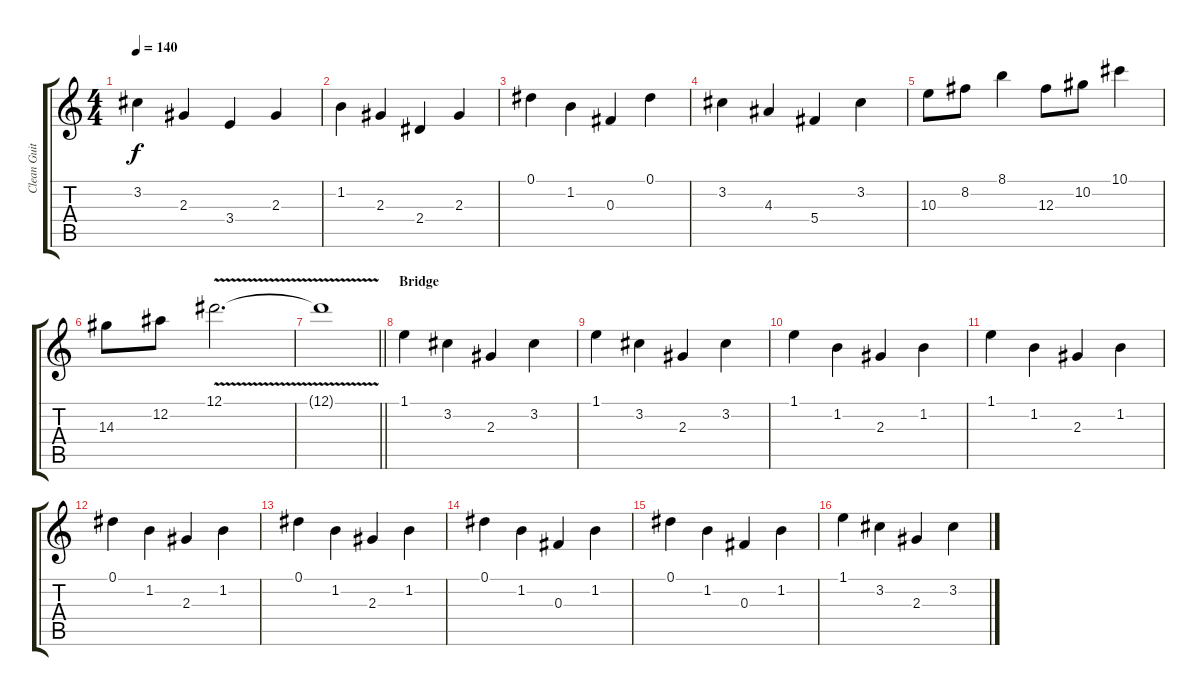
\track ("Clean Guitar" "Clean Guit") {instrument electricguitarclean}
\staff {score tabs}
\tuning (Eb4 Bb3 Gb3 Db3 Ab2 Eb2) {hide}
\ts (4 4)
\tempo 140
\clef g2
\ks c
3.2.4{dy f} 2.3.4 3.4.4 2.3.4 |
1.2.4 2.3.4 2.4.4 2.3.4 |
0.1.4 1.2.4 0.3.4 0.1.4 |
3.2.4 4.3.4 5.4.4 3.2.4 |
10.3.8 8.2.8 8.1.4 12.3.8 10.2.8 10.1.4 |
14.3.8 12.2.8 12.1{v}.2{d} |
\barLineRight lightlight
12.1{t}.1 |
\section ("" "Bridge")
1.1.4 3.2.4 2.3.4 3.2.4 |
1.1.4 3.2.4 2.3.4 3.2.4 |
1.1.4 1.2.4 2.3.4 1.2.4 |
1.1.4 1.2.4 2.3.4 1.2.4 |
0.1.4 1.2.4 2.3.4 1.2.4 |
0.1.4 1.2.4 2.3.4 1.2.4 |
0.1.4 1.2.4 0.3.4 1.2.4 |
0.1.4 1.2.4 0.3.4 1.2.4 |
1.1.4 3.2.4 2.3.4 3.2.4
